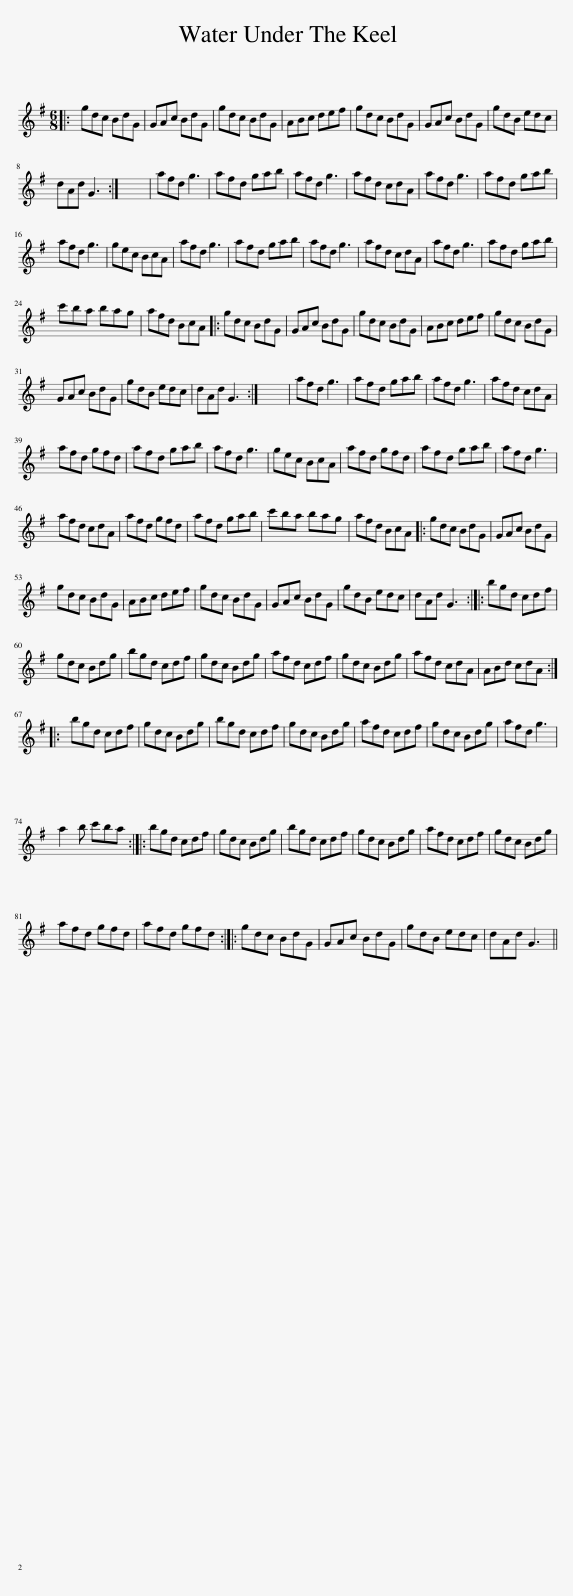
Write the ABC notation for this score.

X:1
L:1/8
M:6/8
I:linebreak $
K:G
V:1 treble
V:1
|: gdc BdG | GAc BdG | gdc BdG | ABc def | gdc BdG | %5
 GAc BdG | gdB edc |$ dAd G3 :| x6 | afd g3 | %10
 afd gab | afd g3 | afd cdA | afd g3 | afd gab |$ %15
 afd g3 | gec BcA | afd g3 | afd gab | afd g3 | %20
 afd cdA | afd g3 | afd gab |$ c'ba bag | afd BcA |: %25
 gdc BdG | GAc BdG | gdc BdG | ABc def | gdc BdG |$ %30
 GAc BdG | gdB edc | dAd G3 :| x6 | afd g3 | %35
 afd gab | afd g3 | afd cdA |$ afd gfd | afd gab | %40
 afd g3 | gec BcA | afd gfd | afd gab | afd g3 |$ %45
 afd cdA | afd gfd | afd gab | c'ba bag | afd BcA |: %50
 gdc BdG | GAc BdG |$ gdc BdG | ABc def | gdc BdG | %55
 GAc BdG | gdB edc | dAd G3 :: bgd cdf |$ gdc Bdg | %60
 bgd cdf | gdc Bdg | afd cdf | gdc Bdg | afd cdA | %65
 ABd cdA ::$ bgd cdf | gdc Bdg | bgd cdf | gdc Bdg | %70
 afd cdf | gdc Bdg | afd g3 |$ a2 b c'ba :: bgd cdf | %75
 gdc Bdg | bgd cdf | gdc Bdg | afd cdf | gdc Bdg |$ %80
 afd gfd | afd gfd :: gdc BdG | GAc BdG | gdB edc | %85
 dAd G3 || %86
